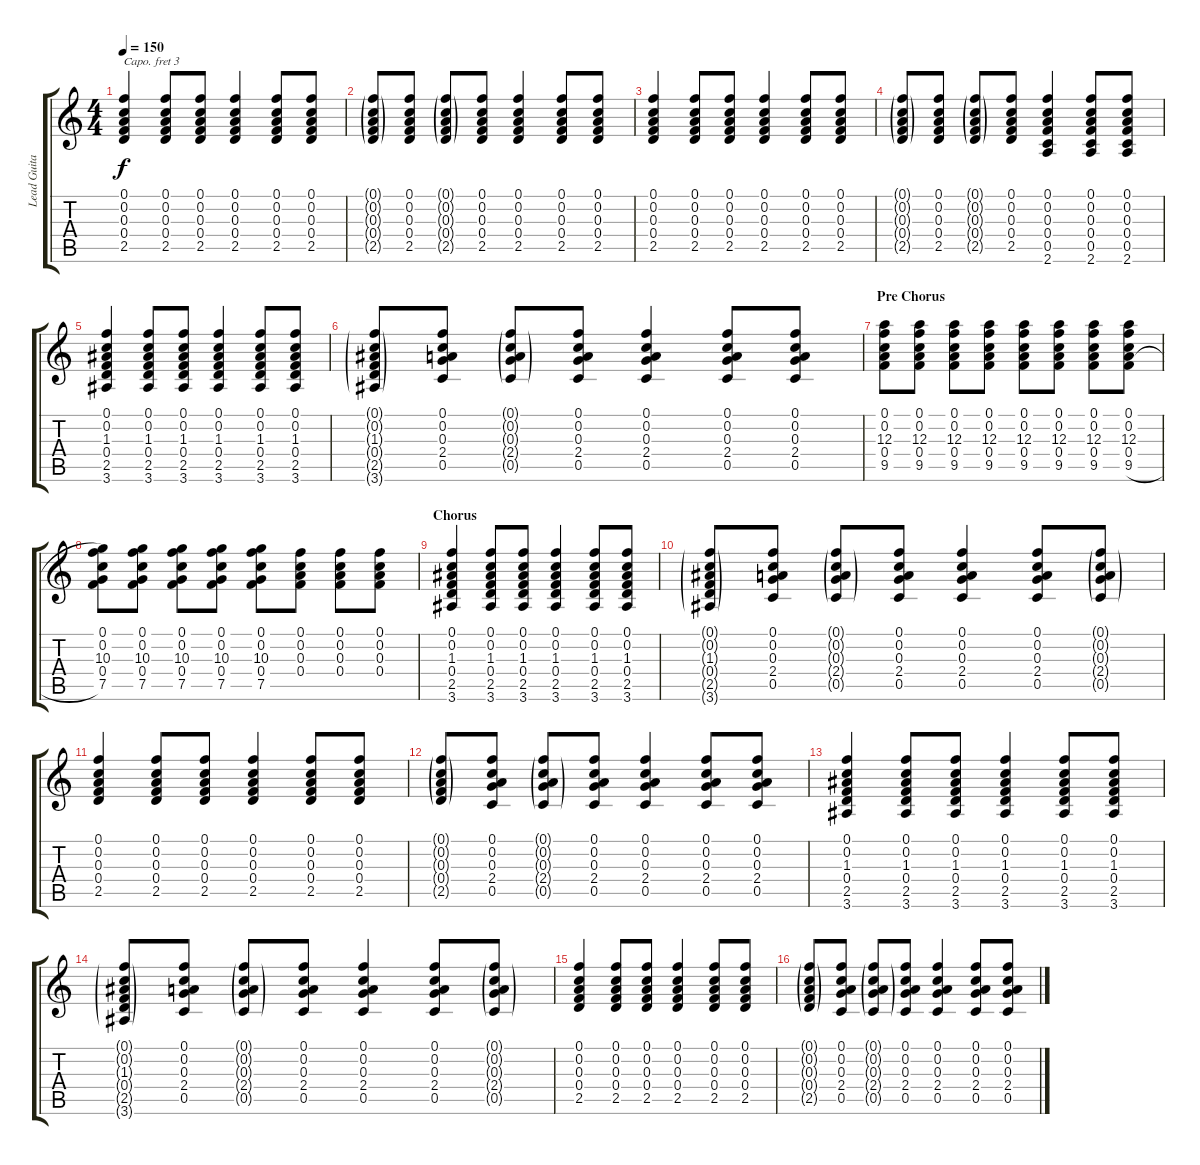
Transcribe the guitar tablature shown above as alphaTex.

\track ("Lead Guitar (Matt)" "Lead Guita") {instrument acousticguitarsteel}
\staff {score tabs}
\capo 3
\tuning (D4 A3 Gb3 D3 A2 E2) {hide}
\ts (4 4)
\tempo 150
\clef g2
\ks c
(0.1 0.2 0.3 0.4 2.5).4{dy f} (0.1 0.2 0.3 0.4 2.5).8 (0.1 0.2 0.3 0.4 2.5).8 (0.1 0.2 0.3 0.4 2.5).4 (0.1 0.2 0.3 0.4 2.5).8 (0.1 0.2 0.3 0.4 2.5).8 |
(0.1{g} 0.2{g} 0.3{g} 0.4{g} 2.5{g}).8 (0.1 0.2 0.3 0.4 2.5).8 (0.1{g} 0.2{g} 0.3{g} 0.4{g} 2.5{g}).8 (0.1 0.2 0.3 0.4 2.5).8 (0.1 0.2 0.3 0.4 2.5).4 (0.1 0.2 0.3 0.4 2.5).8 (0.1 0.2 0.3 0.4 2.5).8 |
(0.1 0.2 0.3 0.4 2.5).4 (0.1 0.2 0.3 0.4 2.5).8 (0.1 0.2 0.3 0.4 2.5).8 (0.1 0.2 0.3 0.4 2.5).4 (0.1 0.2 0.3 0.4 2.5).8 (0.1 0.2 0.3 0.4 2.5).8 |
(0.1{g} 0.2{g} 0.3{g} 0.4{g} 2.5{g}).8 (0.1 0.2 0.3 0.4 2.5).8 (0.1{g} 0.2{g} 0.3{g} 0.4{g} 2.5{g}).8 (0.1 0.2 0.3 0.4 2.5).8 (0.1 0.2 0.3 0.4 0.5 2.6).4 (0.1 0.2 0.3 0.4 0.5 2.6).8 (0.1 0.2 0.3 0.4 0.5 2.6).8 |
(0.1 0.2 1.3 0.4 2.5 3.6).4 (0.1 0.2 1.3 0.4 2.5 3.6).8 (0.1 0.2 1.3 0.4 2.5 3.6).8 (0.1 0.2 1.3 0.4 2.5 3.6).4 (0.1 0.2 1.3 0.4 2.5 3.6).8 (0.1 0.2 1.3 0.4 2.5 3.6).8 |
(0.1{g} 0.2{g} 1.3{g} 0.4{g} 2.5{g} 3.6{g}).8 (0.1 0.2 0.3 2.4 0.5).8 (0.1{g} 0.2{g} 0.3{g} 2.4{g} 0.5{g}).8 (0.1 0.2 0.3 2.4 0.5).8 (0.1 0.2 0.3 2.4 0.5).4 (0.1 0.2 0.3 2.4 0.5).8 (0.1 0.2 0.3 2.4 0.5).8 |
\section ("" "Pre Chorus")
(0.1 0.2 12.3 0.4 9.5).8 (0.1 0.2 12.3 0.4 9.5).8 (0.1 0.2 12.3 0.4 9.5).8 (0.1 0.2 12.3 0.4 9.5).8 (0.1 0.2 12.3 0.4 9.5).8 (0.1 0.2 12.3 0.4 9.5).8 (0.1 0.2 12.3 0.4 9.5).8 (0.1 0.2 12.3 0.4 9.5{h}).8 |
(0.1 0.2 10.3 0.4 7.5).8 (0.1 0.2 10.3 0.4 7.5).8 (0.1 0.2 10.3 0.4 7.5).8 (0.1 0.2 10.3 0.4 7.5).8 (0.1 0.2 10.3 0.4 7.5).8 (0.1 0.2 0.3 0.4).8 (0.1 0.2 0.3 0.4).8 (0.1 0.2 0.3 0.4).8 |
\section ("" "Chorus")
(0.1 0.2 1.3 0.4 2.5 3.6).4 (0.1 0.2 1.3 0.4 2.5 3.6).8 (0.1 0.2 1.3 0.4 2.5 3.6).8 (0.1 0.2 1.3 0.4 2.5 3.6).4 (0.1 0.2 1.3 0.4 2.5 3.6).8 (0.1 0.2 1.3 0.4 2.5 3.6).8 |
(0.1{g} 0.2{g} 1.3{g} 0.4{g} 2.5{g} 3.6{g}).8 (0.1 0.2 0.3 2.4 0.5).8 (0.1{g} 0.2{g} 0.3{g} 2.4{g} 0.5{g}).8 (0.1 0.2 0.3 2.4 0.5).8 (0.1 0.2 0.3 2.4 0.5).4 (0.1 0.2 0.3 2.4 0.5).8 (0.1{g} 0.2{g} 0.3{g} 2.4{g} 0.5{g}).8 |
(0.1 0.2 0.3 0.4 2.5).4 (0.1 0.2 0.3 0.4 2.5).8 (0.1 0.2 0.3 0.4 2.5).8 (0.1 0.2 0.3 0.4 2.5).4 (0.1 0.2 0.3 0.4 2.5).8 (0.1 0.2 0.3 0.4 2.5).8 |
(0.1{g} 0.2{g} 0.3{g} 0.4{g} 2.5{g}).8 (0.1 0.2 0.3 2.4 0.5).8 (0.1{g} 0.2{g} 0.3{g} 2.4{g} 0.5{g}).8 (0.1 0.2 0.3 2.4 0.5).8 (0.1 0.2 0.3 2.4 0.5).4 (0.1 0.2 0.3 2.4 0.5).8 (0.1 0.2 0.3 2.4 0.5).8 |
(0.1 0.2 1.3 0.4 2.5 3.6).4 (0.1 0.2 1.3 0.4 2.5 3.6).8 (0.1 0.2 1.3 0.4 2.5 3.6).8 (0.1 0.2 1.3 0.4 2.5 3.6).4 (0.1 0.2 1.3 0.4 2.5 3.6).8 (0.1 0.2 1.3 0.4 2.5 3.6).8 |
(0.1{g} 0.2{g} 1.3{g} 0.4{g} 2.5{g} 3.6{g}).8 (0.1 0.2 0.3 2.4 0.5).8 (0.1{g} 0.2{g} 0.3{g} 2.4{g} 0.5{g}).8 (0.1 0.2 0.3 2.4 0.5).8 (0.1 0.2 0.3 2.4 0.5).4 (0.1 0.2 0.3 2.4 0.5).8 (0.1{g} 0.2{g} 0.3{g} 2.4{g} 0.5{g}).8 |
(0.1 0.2 0.3 0.4 2.5).4 (0.1 0.2 0.3 0.4 2.5).8 (0.1 0.2 0.3 0.4 2.5).8 (0.1 0.2 0.3 0.4 2.5).4 (0.1 0.2 0.3 0.4 2.5).8 (0.1 0.2 0.3 0.4 2.5).8 |
(0.1{g} 0.2{g} 0.3{g} 0.4{g} 2.5{g}).8 (0.1 0.2 0.3 2.4 0.5).8 (0.1{g} 0.2{g} 0.3{g} 2.4{g} 0.5{g}).8 (0.1 0.2 0.3 2.4 0.5).8 (0.1 0.2 0.3 2.4 0.5).4 (0.1 0.2 0.3 2.4 0.5).8 (0.1 0.2 0.3 2.4 0.5).8
